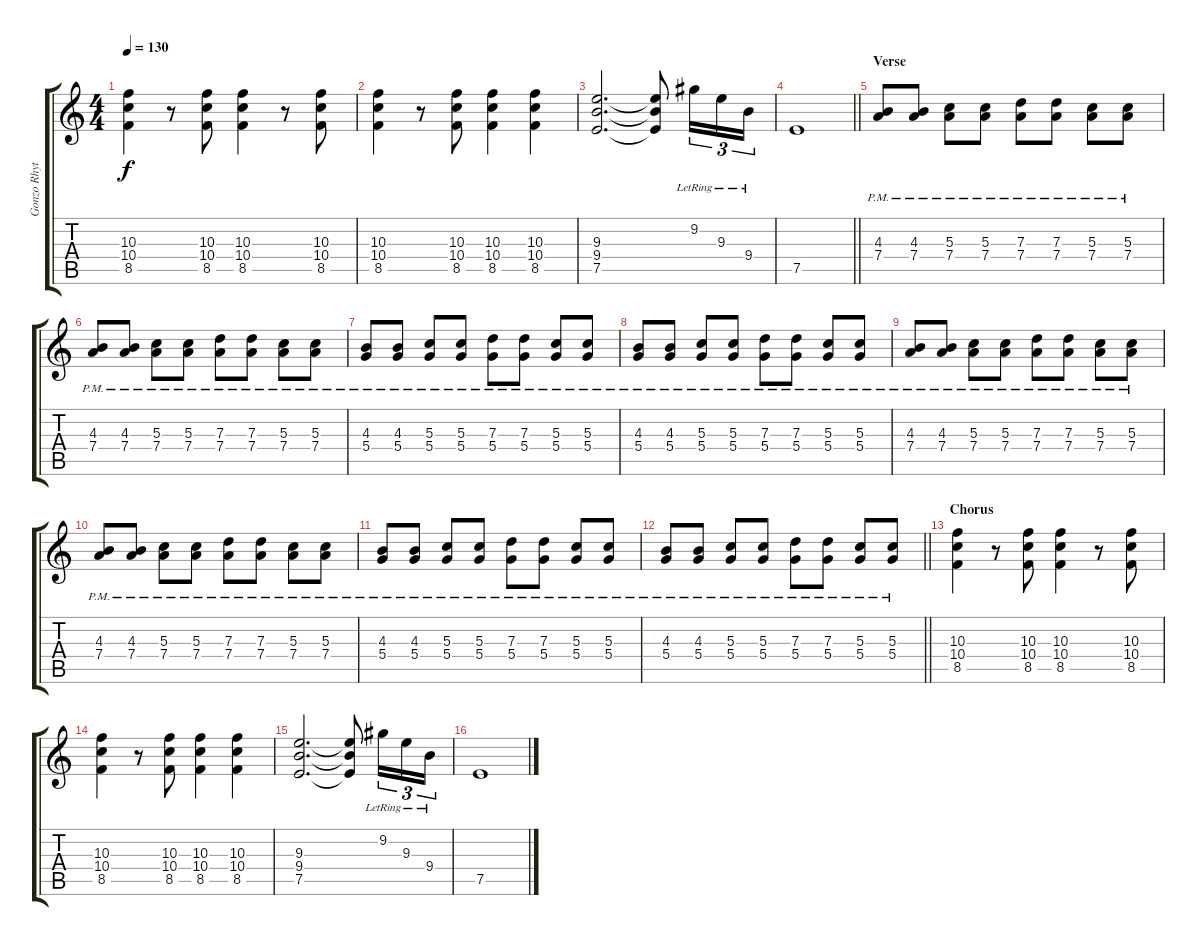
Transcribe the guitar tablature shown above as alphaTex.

\track ("Gonzo Rhythm" "Gonzo Rhyt") {instrument distortionguitar}
\staff {score tabs}
\tuning (E4 B3 G3 D3 A2 E2) {hide}
\ts (4 4)
\tempo 130
\clef g2
\ks c
(10.3 10.4 8.5).4{dy f} r.8 (10.3 10.4 8.5).8 (10.3 10.4 8.5).4 r.8 (10.3 10.4 8.5).8 |
(10.3 10.4 8.5).4 r.8 (10.3 10.4 8.5).8 (10.3 10.4 8.5).4 (10.3 10.4 8.5).4 |
(9.3 9.4 7.5).2{d} (9.3{t} 9.4{t} 7.5{t}).8 9.2{lr}.16{tu (3 2)} 9.3{lr}.16{tu (3 2)} 9.4{lr}.16{tu (3 2)} |
\barLineRight lightlight
7.5.1 |
\section ("" "Verse")
(4.3{pm} 7.4{pm}).8 (4.3{pm} 7.4{pm}).8 (5.3{pm} 7.4{pm}).8 (5.3{pm} 7.4{pm}).8 (7.3{pm} 7.4{pm}).8 (7.3{pm} 7.4{pm}).8 (5.3{pm} 7.4{pm}).8 (5.3{pm} 7.4{pm}).8 |
(4.3{pm} 7.4{pm}).8 (4.3{pm} 7.4{pm}).8 (5.3{pm} 7.4{pm}).8 (5.3{pm} 7.4{pm}).8 (7.3{pm} 7.4{pm}).8 (7.3{pm} 7.4{pm}).8 (5.3{pm} 7.4{pm}).8 (5.3{pm} 7.4{pm}).8 |
(4.3{pm} 5.4{pm}).8 (4.3{pm} 5.4{pm}).8 (5.3{pm} 5.4{pm}).8 (5.3{pm} 5.4{pm}).8 (7.3{pm} 5.4{pm}).8 (7.3{pm} 5.4{pm}).8 (5.3{pm} 5.4{pm}).8 (5.3{pm} 5.4{pm}).8 |
(4.3{pm} 5.4{pm}).8 (4.3{pm} 5.4{pm}).8 (5.3{pm} 5.4{pm}).8 (5.3{pm} 5.4{pm}).8 (7.3{pm} 5.4{pm}).8 (7.3{pm} 5.4{pm}).8 (5.3{pm} 5.4{pm}).8 (5.3{pm} 5.4{pm}).8 |
(4.3{pm} 7.4{pm}).8 (4.3{pm} 7.4{pm}).8 (5.3{pm} 7.4{pm}).8 (5.3{pm} 7.4{pm}).8 (7.3{pm} 7.4{pm}).8 (7.3{pm} 7.4{pm}).8 (5.3{pm} 7.4{pm}).8 (5.3{pm} 7.4{pm}).8 |
(4.3{pm} 7.4{pm}).8 (4.3{pm} 7.4{pm}).8 (5.3{pm} 7.4{pm}).8 (5.3{pm} 7.4{pm}).8 (7.3{pm} 7.4{pm}).8 (7.3{pm} 7.4{pm}).8 (5.3{pm} 7.4{pm}).8 (5.3{pm} 7.4{pm}).8 |
(4.3{pm} 5.4{pm}).8 (4.3{pm} 5.4{pm}).8 (5.3{pm} 5.4{pm}).8 (5.3{pm} 5.4{pm}).8 (7.3{pm} 5.4{pm}).8 (7.3{pm} 5.4{pm}).8 (5.3{pm} 5.4{pm}).8 (5.3{pm} 5.4{pm}).8 |
\barLineRight lightlight
(4.3{pm} 5.4{pm}).8 (4.3{pm} 5.4{pm}).8 (5.3{pm} 5.4{pm}).8 (5.3{pm} 5.4{pm}).8 (7.3{pm} 5.4{pm}).8 (7.3{pm} 5.4{pm}).8 (5.3{pm} 5.4{pm}).8 (5.3{pm} 5.4{pm}).8 |
\section ("" "Chorus")
(10.3 10.4 8.5).4 r.8 (10.3 10.4 8.5).8 (10.3 10.4 8.5).4 r.8 (10.3 10.4 8.5).8 |
(10.3 10.4 8.5).4 r.8 (10.3 10.4 8.5).8 (10.3 10.4 8.5).4 (10.3 10.4 8.5).4 |
(9.3 9.4 7.5).2{d} (9.3{t} 9.4{t} 7.5{t}).8 9.2{lr}.16{tu (3 2)} 9.3{lr}.16{tu (3 2)} 9.4{lr}.16{tu (3 2)} |
7.5.1
